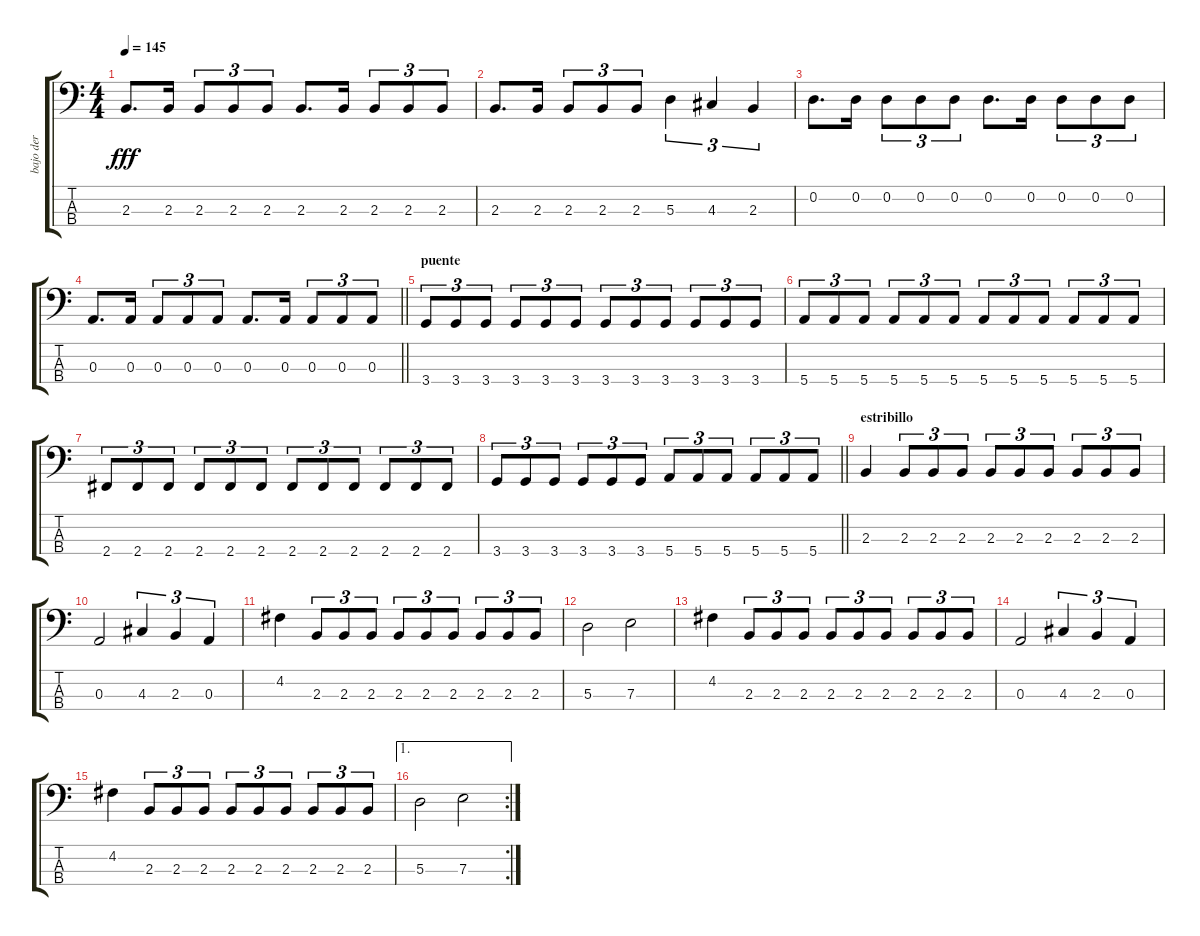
\track ("bajo der" "bajo der") {instrument electricbasspick}
\staff {score tabs}
\tuning (G2 D2 A1 E1) {hide}
\ts (4 4)
\tempo 145
\clef f4
\ks c
2.3.8{d dy fff} 2.3.16 2.3.8{tu (3 2)} 2.3.8{tu (3 2)} 2.3.8{tu (3 2)} 2.3.8{d} 2.3.16 2.3.8{tu (3 2)} 2.3.8{tu (3 2)} 2.3.8{tu (3 2)} |
2.3.8{d} 2.3.16 2.3.8{tu (3 2)} 2.3.8{tu (3 2)} 2.3.8{tu (3 2)} 5.3.4{tu (3 2)} 4.3.4{tu (3 2)} 2.3.4{tu (3 2)} |
0.2.8{d} 0.2.16 0.2.8{tu (3 2)} 0.2.8{tu (3 2)} 0.2.8{tu (3 2)} 0.2.8{d} 0.2.16 0.2.8{tu (3 2)} 0.2.8{tu (3 2)} 0.2.8{tu (3 2)} |
\barLineRight lightlight
0.3.8{d} 0.3.16 0.3.8{tu (3 2)} 0.3.8{tu (3 2)} 0.3.8{tu (3 2)} 0.3.8{d} 0.3.16 0.3.8{tu (3 2)} 0.3.8{tu (3 2)} 0.3.8{tu (3 2)} |
\section ("" "puente")
3.4.8{tu (3 2)} 3.4.8{tu (3 2)} 3.4.8{tu (3 2)} 3.4.8{tu (3 2)} 3.4.8{tu (3 2)} 3.4.8{tu (3 2)} 3.4.8{tu (3 2)} 3.4.8{tu (3 2)} 3.4.8{tu (3 2)} 3.4.8{tu (3 2)} 3.4.8{tu (3 2)} 3.4.8{tu (3 2)} |
5.4.8{tu (3 2)} 5.4.8{tu (3 2)} 5.4.8{tu (3 2)} 5.4.8{tu (3 2)} 5.4.8{tu (3 2)} 5.4.8{tu (3 2)} 5.4.8{tu (3 2)} 5.4.8{tu (3 2)} 5.4.8{tu (3 2)} 5.4.8{tu (3 2)} 5.4.8{tu (3 2)} 5.4.8{tu (3 2)} |
2.4.8{tu (3 2)} 2.4.8{tu (3 2)} 2.4.8{tu (3 2)} 2.4.8{tu (3 2)} 2.4.8{tu (3 2)} 2.4.8{tu (3 2)} 2.4.8{tu (3 2)} 2.4.8{tu (3 2)} 2.4.8{tu (3 2)} 2.4.8{tu (3 2)} 2.4.8{tu (3 2)} 2.4.8{tu (3 2)} |
\barLineRight lightlight
3.4.8{tu (3 2)} 3.4.8{tu (3 2)} 3.4.8{tu (3 2)} 3.4.8{tu (3 2)} 3.4.8{tu (3 2)} 3.4.8{tu (3 2)} 5.4.8{tu (3 2)} 5.4.8{tu (3 2)} 5.4.8{tu (3 2)} 5.4.8{tu (3 2)} 5.4.8{tu (3 2)} 5.4.8{tu (3 2)} |
\section ("" "estribillo")
2.3.4 2.3.8{tu (3 2)} 2.3.8{tu (3 2)} 2.3.8{tu (3 2)} 2.3.8{tu (3 2)} 2.3.8{tu (3 2)} 2.3.8{tu (3 2)} 2.3.8{tu (3 2)} 2.3.8{tu (3 2)} 2.3.8{tu (3 2)} |
0.3.2 4.3.4{tu (3 2)} 2.3.4{tu (3 2)} 0.3.4{tu (3 2)} |
4.2.4 2.3.8{tu (3 2)} 2.3.8{tu (3 2)} 2.3.8{tu (3 2)} 2.3.8{tu (3 2)} 2.3.8{tu (3 2)} 2.3.8{tu (3 2)} 2.3.8{tu (3 2)} 2.3.8{tu (3 2)} 2.3.8{tu (3 2)} |
5.3.2 7.3.2 |
4.2.4 2.3.8{tu (3 2)} 2.3.8{tu (3 2)} 2.3.8{tu (3 2)} 2.3.8{tu (3 2)} 2.3.8{tu (3 2)} 2.3.8{tu (3 2)} 2.3.8{tu (3 2)} 2.3.8{tu (3 2)} 2.3.8{tu (3 2)} |
0.3.2 4.3.4{tu (3 2)} 2.3.4{tu (3 2)} 0.3.4{tu (3 2)} |
4.2.4 2.3.8{tu (3 2)} 2.3.8{tu (3 2)} 2.3.8{tu (3 2)} 2.3.8{tu (3 2)} 2.3.8{tu (3 2)} 2.3.8{tu (3 2)} 2.3.8{tu (3 2)} 2.3.8{tu (3 2)} 2.3.8{tu (3 2)} |
\ae 1
\rc 2
5.3.2 7.3.2
